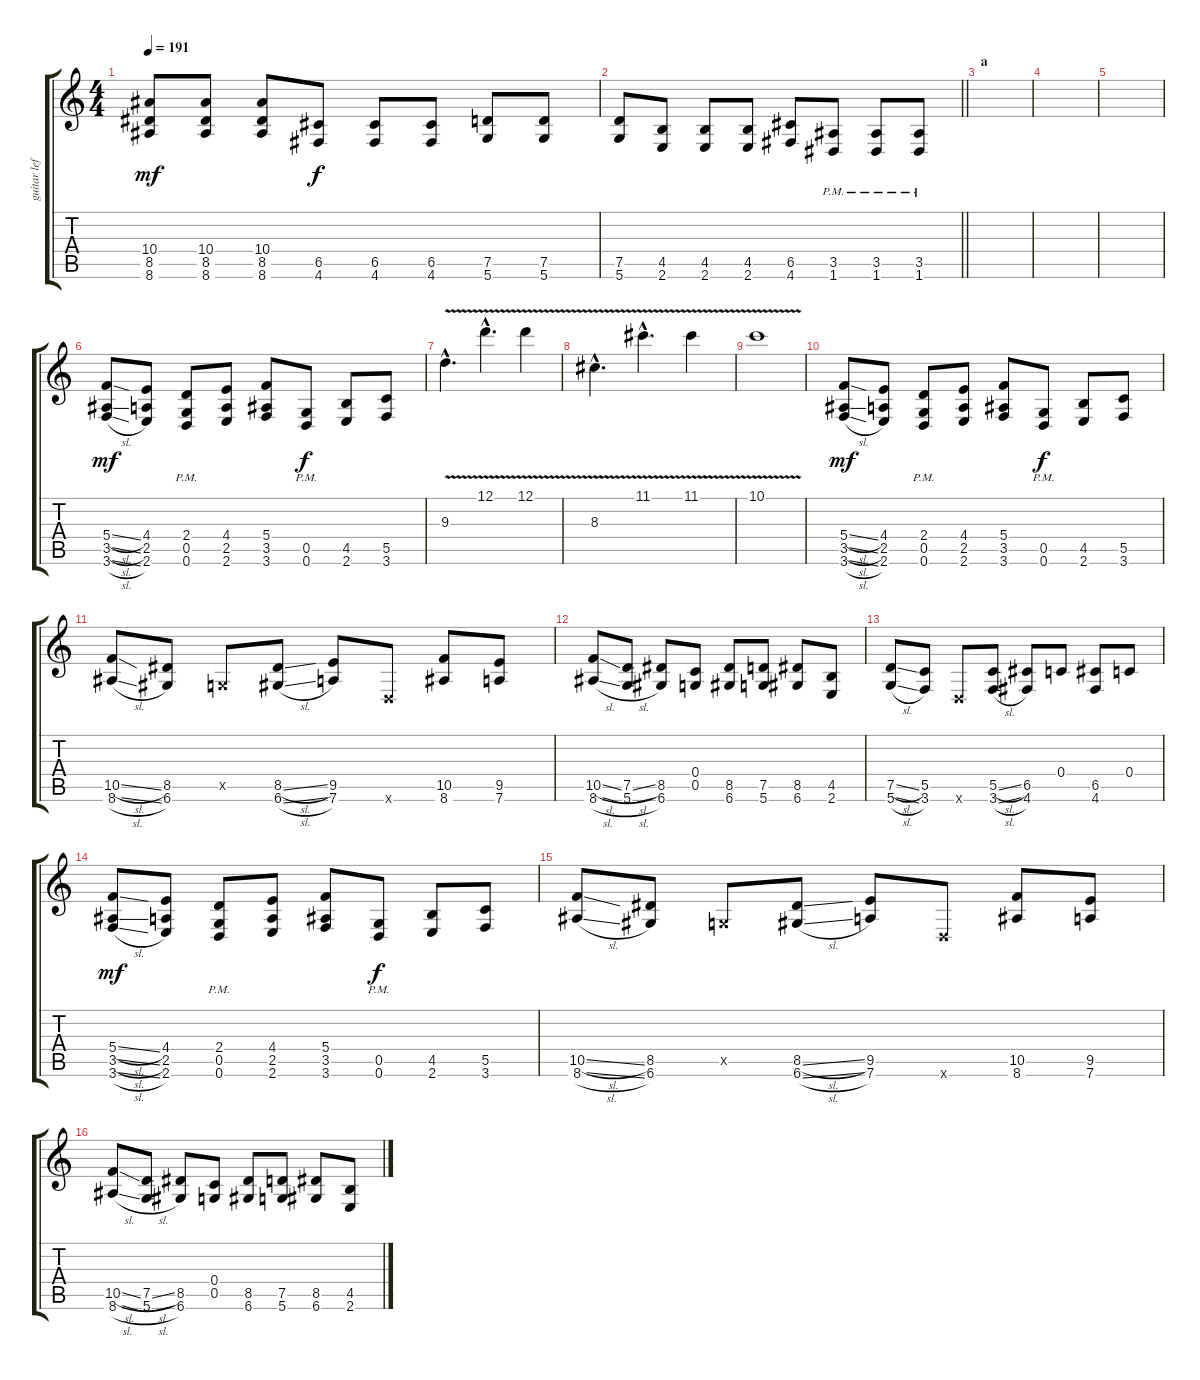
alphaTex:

\track ("guitar left" "guitar lef") {instrument distortionguitar}
\staff {score tabs}
\tuning (D4 A3 F3 C3 G2 D2) {hide}
\ts (4 4)
\tempo 191
\clef g2
\ks c
(10.4 8.5 8.6).8{dy mf} (10.4 8.5 8.6).8 (10.4 8.5 8.6).8 (6.5 4.6).8{dy f} (6.5 4.6).8 (6.5 4.6).8 (7.5 5.6).8 (7.5 5.6).8 |
\barLineRight lightlight
(7.5 5.6).8 (4.5 2.6).8 (4.5 2.6).8 (4.5 2.6).8 (6.5 4.6).8 (3.5{pm} 1.6{pm}).8 (3.5{pm} 1.6{pm}).8 (3.5{pm} 1.6{pm}).8 |
\section ("" "a")
|
|
|
(5.4{sl} 3.5{sl} 3.6{sl}).8{dy mf} (4.4 2.5 2.6).8 (2.4 0.5{pm} 0.6).8 (4.4 2.5 2.6).8 (5.4 3.5 3.6).8 (0.5{pm} 0.6{pm}).8{dy f} (4.5 2.6).8 (5.5 3.6).8 |
9.3{v hac}.4{d} 12.1{v hac}.4{d} 12.1{v}.4 |
8.3{v hac}.4{d} 11.1{v hac}.4{d} 11.1{v}.4 |
10.1{v}.1 |
(5.4{sl} 3.5{sl} 3.6{sl}).8{dy mf} (4.4 2.5 2.6).8 (2.4 0.5{pm} 0.6).8 (4.4 2.5 2.6).8 (5.4 3.5 3.6).8 (0.5{pm} 0.6{pm}).8{dy f} (4.5 2.6).8 (5.5 3.6).8 |
(10.5{sl} 8.6{sl}).8 (8.5 6.6).8 0.5{x}.8 (8.5{sl} 6.6{sl}).8 (9.5 7.6).8 0.6{x}.8 (10.5 8.6).8 (9.5 7.6).8 |
(10.5{sl} 8.6{sl}).8 (7.5{sl} 5.6{sl}).8 (8.5 6.6).8 (0.4 0.5).8 (8.5 6.6).8 (7.5 5.6).8 (8.5 6.6).8 (4.5 2.6).8 |
(7.5{sl} 5.6{sl}).8 (5.5 3.6).8 0.6{x}.8 (5.5{sl} 3.6{sl}).8 (6.5 4.6).8 0.4.8 (6.5 4.6).8 0.4.8 |
(5.4{sl} 3.5{sl} 3.6{sl}).8{dy mf} (4.4 2.5 2.6).8 (2.4 0.5{pm} 0.6).8 (4.4 2.5 2.6).8 (5.4 3.5 3.6).8 (0.5{pm} 0.6{pm}).8{dy f} (4.5 2.6).8 (5.5 3.6).8 |
(10.5{sl} 8.6{sl}).8 (8.5 6.6).8 0.5{x}.8 (8.5{sl} 6.6{sl}).8 (9.5 7.6).8 0.6{x}.8 (10.5 8.6).8 (9.5 7.6).8 |
(10.5{sl} 8.6{sl}).8 (7.5{sl} 5.6{sl}).8 (8.5 6.6).8 (0.4 0.5).8 (8.5 6.6).8 (7.5 5.6).8 (8.5 6.6).8 (4.5 2.6).8
